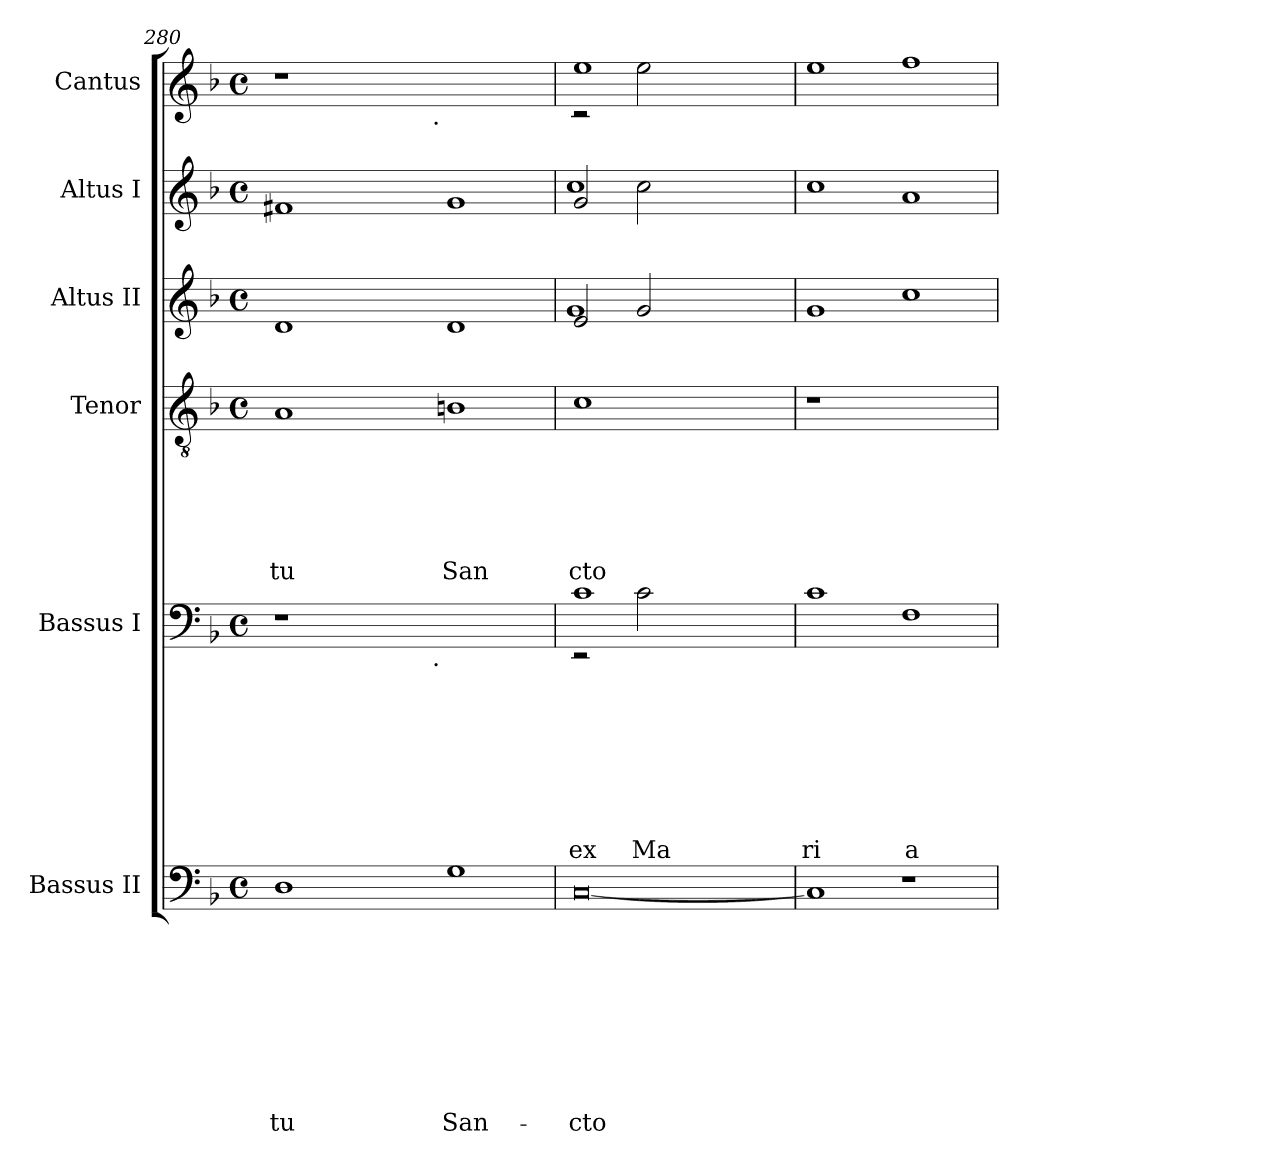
**kern	**text	**text	**text	**text	**text	**text	**text	**text	**text	**kern	**text	**text	**text	**text	**text	**text	**text	**text	**kern	**text	**text	**text	**text	**text	**text	**kern	**kern	**kern
*part6	*part6	*part6	*part6	*part6	*part6	*part6	*part6	*part6	*part6	*part5	*part5	*part5	*part5	*part5	*part5	*part5	*part5	*part5	*part4	*part4	*part4	*part4	*part4	*part4	*part4	*part3	*part2	*part1
*staff6	*staff6	*staff6	*staff6	*staff6	*staff6	*staff6	*staff6	*staff6	*staff6	*staff5	*staff5	*staff5	*staff5	*staff5	*staff5	*staff5	*staff5	*staff5	*staff4	*staff4	*staff4	*staff4	*staff4	*staff4	*staff4	*staff3	*staff2	*staff1
*I"Bassus II	*	*	*	*	*	*	*	*	*	*I"Bassus I	*	*	*	*	*	*	*	*	*I"Tenor	*	*	*	*	*	*	*I"Altus II	*I"Altus I	*I"Cantus
*I'B II	*	*	*	*	*	*	*	*	*	*I'B I	*	*	*	*	*	*	*	*	*I'T	*	*	*	*	*	*	*I'A II	*I'A I	*
!!LO:LB:g=z
*clefF4	*	*	*	*	*	*	*	*	*	*clefF4	*	*	*	*	*	*	*	*	*clefGv2	*	*	*	*	*	*	*clefG2	*clefG2	*clefG2
*k[b-]	*	*	*	*	*	*	*	*	*	*k[b-]	*	*	*	*	*	*	*	*	*k[b-]	*	*	*	*	*	*	*k[b-]	*k[b-]	*k[b-]
*F:	*	*	*	*	*	*	*	*	*	*F:	*	*	*	*	*	*	*	*	*F:	*	*	*	*	*	*	*F:	*F:	*F:
*M4/4	*	*	*	*	*	*	*	*	*	*M4/4	*	*	*	*	*	*	*	*	*M4/4	*	*	*	*	*	*	*M4/4	*M4/4	*M4/4
*met(c)	*	*	*	*	*	*	*	*	*	*met(c)	*	*	*	*	*	*	*	*	*met(c)	*	*	*	*	*	*	*met(c)	*met(c)	*met(c)
=280	=280	=280	=280	=280	=280	=280	=280	=280	=280	=280	=280	=280	=280	=280	=280	=280	=280	=280	=280	=280	=280	=280	=280	=280	=280	=280	=280	=280
!	!	!	!	!	!	!	!	!	!LO:LY:b	!	!	!	!	!	!	!	!	!	!	!	!	!	!	!	!LO:LY:b	!	!	!
*	*	*	*	*	*	*	*	*	*	*^	*	*	*	*	*	*	*	*	*	*	*	*	*	*	*	*	*	*^
1D	.	.	.	.	.	.	.	.	tu	1r	2ryy	.	.	.	.	.	.	.	.	1A	.	.	.	.	.	-tu	1d	1f#X	1r	2ryy
.	.	.	.	.	.	.	.	.	.	.	4ryy	.	.	.	.	.	.	.	.	.	.	.	.	.	.	.	.	.	.	4ryy
.	.	.	.	.	.	.	.	.	.	.	8ryy	.	.	.	.	.	.	.	.	.	.	.	.	.	.	.	.	.	.	8ryy
.	.	.	.	.	.	.	.	.	.	.	16ryy	.	.	.	.	.	.	.	.	.	.	.	.	.	.	.	.	.	.	16ryy
.	.	.	.	.	.	.	.	.	.	.	64ryy	.	.	.	.	.	.	.	.	.	.	.	.	.	.	.	.	.	.	64ryy
!	!	!	!	!	!	!	!	!	!	!	!	!	!	!	!	!	!	!	!	!	!	!	!	!	!	!	!	!	!	!LO:TX:b:t=.
!	!	!	!	!	!	!	!	!	!	!	!LO:TX:b:t=.	!	!	!	!	!	!	!	!	!	!	!	!	!	!	!	!	!	!	!
.	.	.	.	.	.	.	.	.	.	.	1ryy	.	.	.	.	.	.	.	.	.	.	.	.	.	.	.	.	.	.	1ryy
!	!	!	!	!	!	!	!	!	!LO:LY:b	!	!	!	!	!	!	!	!	!	!	!	!	!	!	!	!	!LO:LY:b	!	!	!	!
1G	.	.	.	.	.	.	.	.	San-	1ryy	.	.	.	.	.	.	.	.	.	1Bn	.	.	.	.	.	San	1d	1g	1ryy	.
.	.	.	.	.	.	.	.	.	.	.	32.ryy	.	.	.	.	.	.	.	.	.	.	.	.	.	.	.	.	.	.	32.ryy
=281	=281	=281	=281	=281	=281	=281	=281	=281	=281	=281	=281	=281	=281	=281	=281	=281	=281	=281	=281	=281	=281	=281	=281	=281	=281	=281	=281	=281	=281	=281
!	!	!	!	!	!	!	!	!	!LO:LY:b	!	!	!	!	!	!	!	!	!	!LO:LY:b	!	!	!	!	!	!	!LO:LY:b	!	!	!	!
*	*	*	*	*	*	*	*	*	*	*	*	*	*	*	*	*	*	*	*	*	*	*	*	*	*	*	*^	*^	*	*
[<0C	.	.	.	.	.	.	.	.	-cto	1c	2rEE	.	.	.	.	.	.	.	ex	1c	.	.	.	.	.	cto	2e/	1g	2g/	1cc	1ee	2rc
!	!	!	!	!	!	!	!	!	!	!	!	!	!	!	!	!	!	!	!LO:LY:b	!	!	!	!	!	!	!	!	!	!	!	!	!
.	.	.	.	.	.	.	.	.	.	.	2c\	.	.	.	.	.	.	.	Ma	.	.	.	.	.	.	.	2g/	.	2cc\	.	.	2ee\
.	.	.	.	.	.	.	.	.	.	1ryy	1ryy	.	.	.	.	.	.	.	.	1ryy	.	.	.	.	.	.	1ryy	1ryy	1ryy	1ryy	1ryy	1ryy
=282	=282	=282	=282	=282	=282	=282	=282	=282	=282	=282	=282	=282	=282	=282	=282	=282	=282	=282	=282	=282	=282	=282	=282	=282	=282	=282	=282	=282	=282	=282	=282	=282
!	!	!	!	!	!	!	!	!	!	!	!	!	!	!	!	!	!	!	!LO:LY:b	!	!	!	!	!	!	!	!	!	!	!	!	!
*	*	*	*	*	*	*	*	*	*	*	*	*	*	*	*	*	*	*	*	*	*	*	*	*	*	*	*v	*v	*	*	*v	*v
*	*	*	*	*	*	*	*	*	*	*v	*v	*	*	*	*	*	*	*	*	*	*	*	*	*	*	*	*	*v	*v	*
1C]	.	.	.	.	.	.	.	.	.	1c	.	.	.	.	.	.	.	ri	1r	.	.	.	.	.	.	1g	1cc	1ee
!	!	!	!	!	!	!	!	!	!	!	!	!	!	!	!	!	!	!LO:LY:b	!	!	!	!	!	!	!	!	!	!
1r	.	.	.	.	.	.	.	.	.	1F	.	.	.	.	.	.	.	a	1ryy	.	.	.	.	.	.	1cc	1a	1ff
=	=	=	=	=	=	=	=	=	=	=	=	=	=	=	=	=	=	=	=	=	=	=	=	=	=	=	=	=
*-	*-	*-	*-	*-	*-	*-	*-	*-	*-	*-	*-	*-	*-	*-	*-	*-	*-	*-	*-	*-	*-	*-	*-	*-	*-	*-	*-	*-
